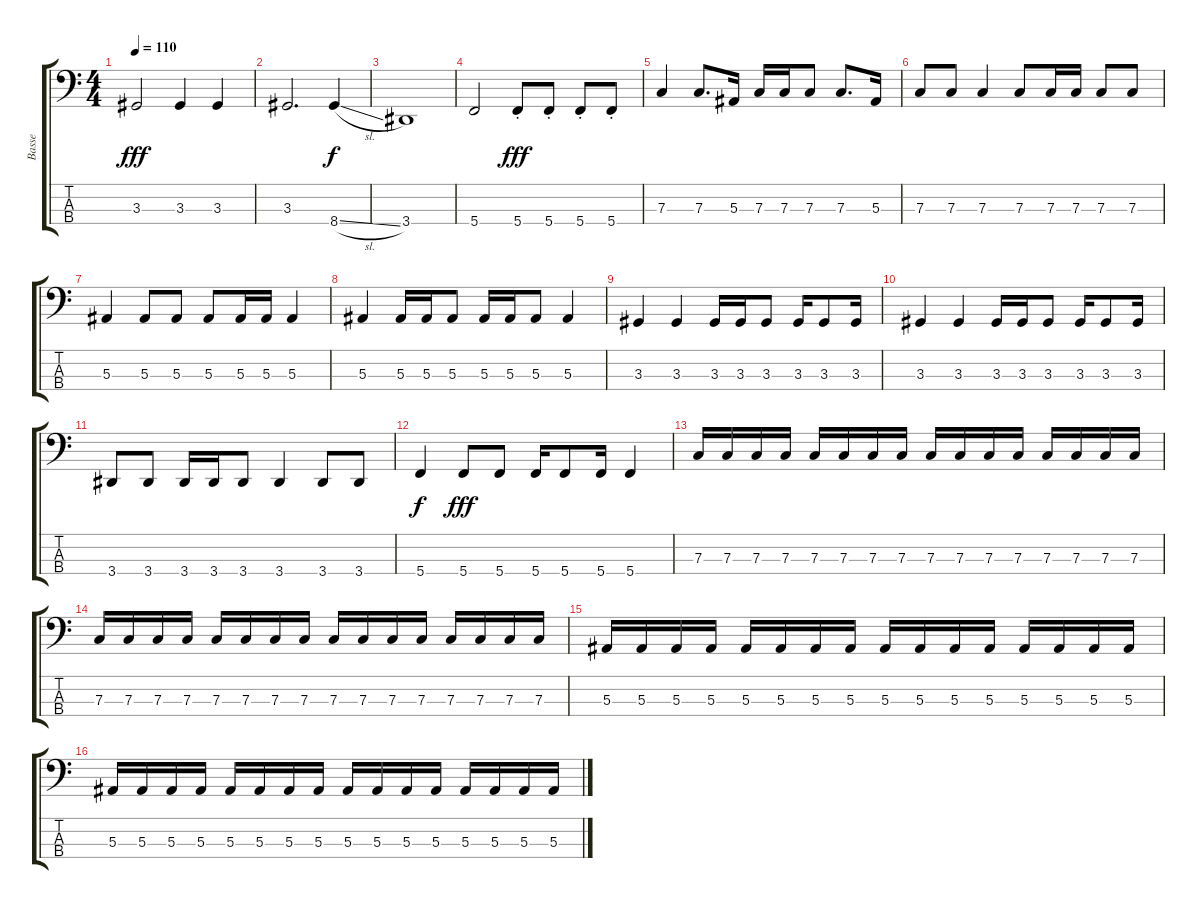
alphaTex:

\track ("Basse" "Basse") {instrument electricbassfinger}
\staff {score tabs}
\tuning (Eb2 Bb1 F1 C1) {hide}
\ts (4 4)
\tempo 110
\clef f4
\ks c
3.3.2{dy fff} 3.3.4 3.3.4 |
3.3.2{d} 8.4{sl}.4{dy f} |
3.4.1 |
5.4.2 5.4{st}.8{dy fff} 5.4{st}.8 5.4{st}.8 5.4{st}.8 |
7.3.4 7.3.8{d} 5.3.16 7.3.16 7.3.16 7.3.8 7.3.8{d} 5.3.16 |
7.3.8 7.3.8 7.3.4 7.3.8 7.3.16 7.3.16 7.3.8 7.3.8 |
5.3.4 5.3.8 5.3.8 5.3.8 5.3.16 5.3.16 5.3.4 |
5.3.4 5.3.16 5.3.16 5.3.8 5.3.16 5.3.16 5.3.8 5.3.4 |
3.3.4 3.3.4 3.3.16 3.3.16 3.3.8 3.3.16 3.3.8 3.3.16 |
3.3.4 3.3.4 3.3.16 3.3.16 3.3.8 3.3.16 3.3.8 3.3.16 |
3.4.8 3.4.8 3.4.16 3.4.16 3.4.8 3.4.4 3.4.8 3.4.8 |
5.4.4{dy f} 5.4.8{dy fff} 5.4.8 5.4.16 5.4.8 5.4.16 5.4.4 |
7.3.16 7.3.16 7.3.16 7.3.16 7.3.16 7.3.16 7.3.16 7.3.16 7.3.16 7.3.16 7.3.16 7.3.16 7.3.16 7.3.16 7.3.16 7.3.16 |
7.3.16 7.3.16 7.3.16 7.3.16 7.3.16 7.3.16 7.3.16 7.3.16 7.3.16 7.3.16 7.3.16 7.3.16 7.3.16 7.3.16 7.3.16 7.3.16 |
5.3.16 5.3.16 5.3.16 5.3.16 5.3.16 5.3.16 5.3.16 5.3.16 5.3.16 5.3.16 5.3.16 5.3.16 5.3.16 5.3.16 5.3.16 5.3.16 |
5.3.16 5.3.16 5.3.16 5.3.16 5.3.16 5.3.16 5.3.16 5.3.16 5.3.16 5.3.16 5.3.16 5.3.16 5.3.16 5.3.16 5.3.16 5.3.16
